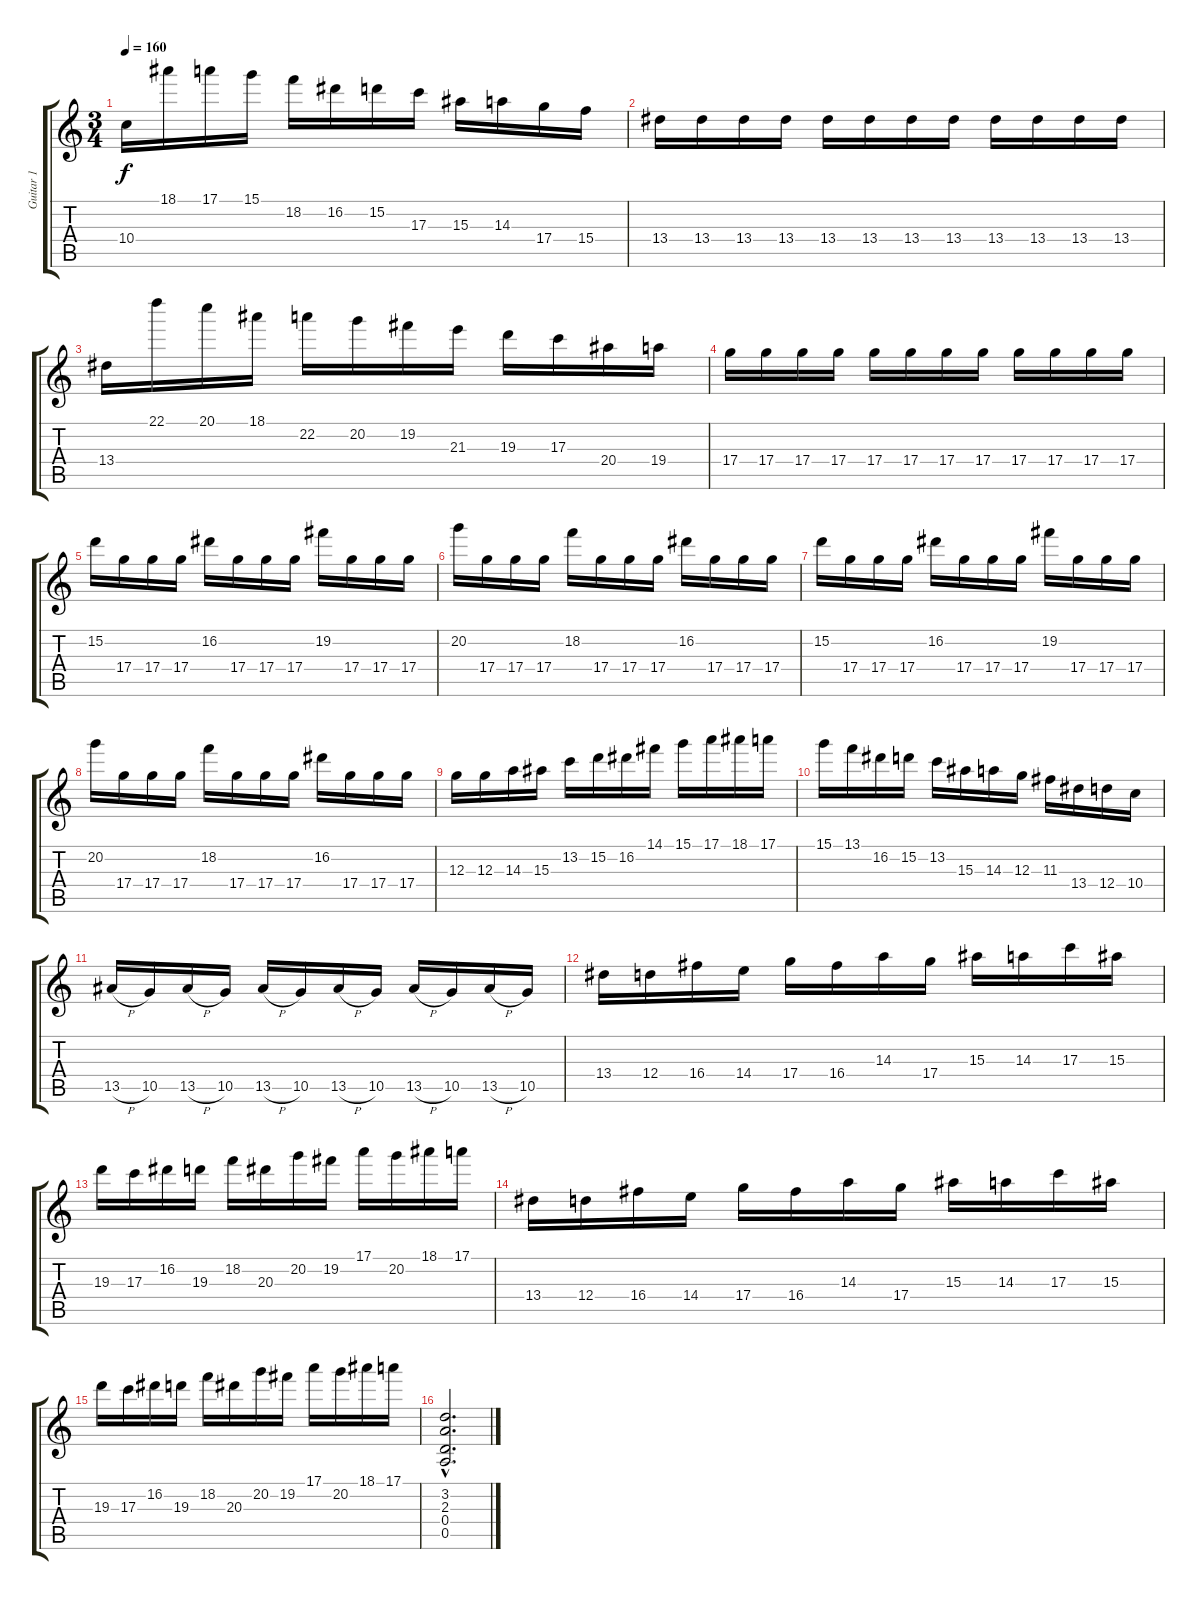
\track ("Guitar 1" "Guitar 1") {instrument distortionguitar}
\staff {score tabs}
\tuning (E4 B3 G3 D3 A2 E2) {hide}
\ts (3 4)
\tempo 160
\clef g2
\ks c
10.4.16{dy f} 18.1.16 17.1.16 15.1.16 18.2.16 16.2.16 15.2.16 17.3.16 15.3.16 14.3.16 17.4.16 15.4.16 |
13.4.16 13.4.16 13.4.16 13.4.16 13.4.16 13.4.16 13.4.16 13.4.16 13.4.16 13.4.16 13.4.16 13.4.16 |
13.4.16 22.1.16 20.1.16 18.1.16 22.2.16 20.2.16 19.2.16 21.3.16 19.3.16 17.3.16 20.4.16 19.4.16 |
17.4.16 17.4.16 17.4.16 17.4.16 17.4.16 17.4.16 17.4.16 17.4.16 17.4.16 17.4.16 17.4.16 17.4.16 |
15.2.16 17.4.16 17.4.16 17.4.16 16.2.16 17.4.16 17.4.16 17.4.16 19.2.16 17.4.16 17.4.16 17.4.16 |
20.2.16 17.4.16 17.4.16 17.4.16 18.2.16 17.4.16 17.4.16 17.4.16 16.2.16 17.4.16 17.4.16 17.4.16 |
15.2.16 17.4.16 17.4.16 17.4.16 16.2.16 17.4.16 17.4.16 17.4.16 19.2.16 17.4.16 17.4.16 17.4.16 |
20.2.16 17.4.16 17.4.16 17.4.16 18.2.16 17.4.16 17.4.16 17.4.16 16.2.16 17.4.16 17.4.16 17.4.16 |
12.3.16 12.3.16 14.3.16 15.3.16 13.2.16 15.2.16 16.2.16 14.1.16 15.1.16 17.1.16 18.1.16 17.1.16 |
15.1.16 13.1.16 16.2.16 15.2.16 13.2.16 15.3.16 14.3.16 12.3.16 11.3.16 13.4.16 12.4.16 10.4.16 |
13.5{h}.16 10.5.16 13.5{h}.16 10.5.16 13.5{h}.16 10.5.16 13.5{h}.16 10.5.16 13.5{h}.16 10.5.16 13.5{h}.16 10.5.16 |
13.4.16 12.4.16 16.4.16 14.4.16 17.4.16 16.4.16 14.3.16 17.4.16 15.3.16 14.3.16 17.3.16 15.3.16 |
19.3.16 17.3.16 16.2.16 19.3.16 18.2.16 20.3.16 20.2.16 19.2.16 17.1.16 20.2.16 18.1.16 17.1.16 |
13.4.16 12.4.16 16.4.16 14.4.16 17.4.16 16.4.16 14.3.16 17.4.16 15.3.16 14.3.16 17.3.16 15.3.16 |
19.3.16 17.3.16 16.2.16 19.3.16 18.2.16 20.3.16 20.2.16 19.2.16 17.1.16 20.2.16 18.1.16 17.1.16 |
(3.2{hac} 2.3{hac} 0.4{hac} 0.5{hac}).2{d}
